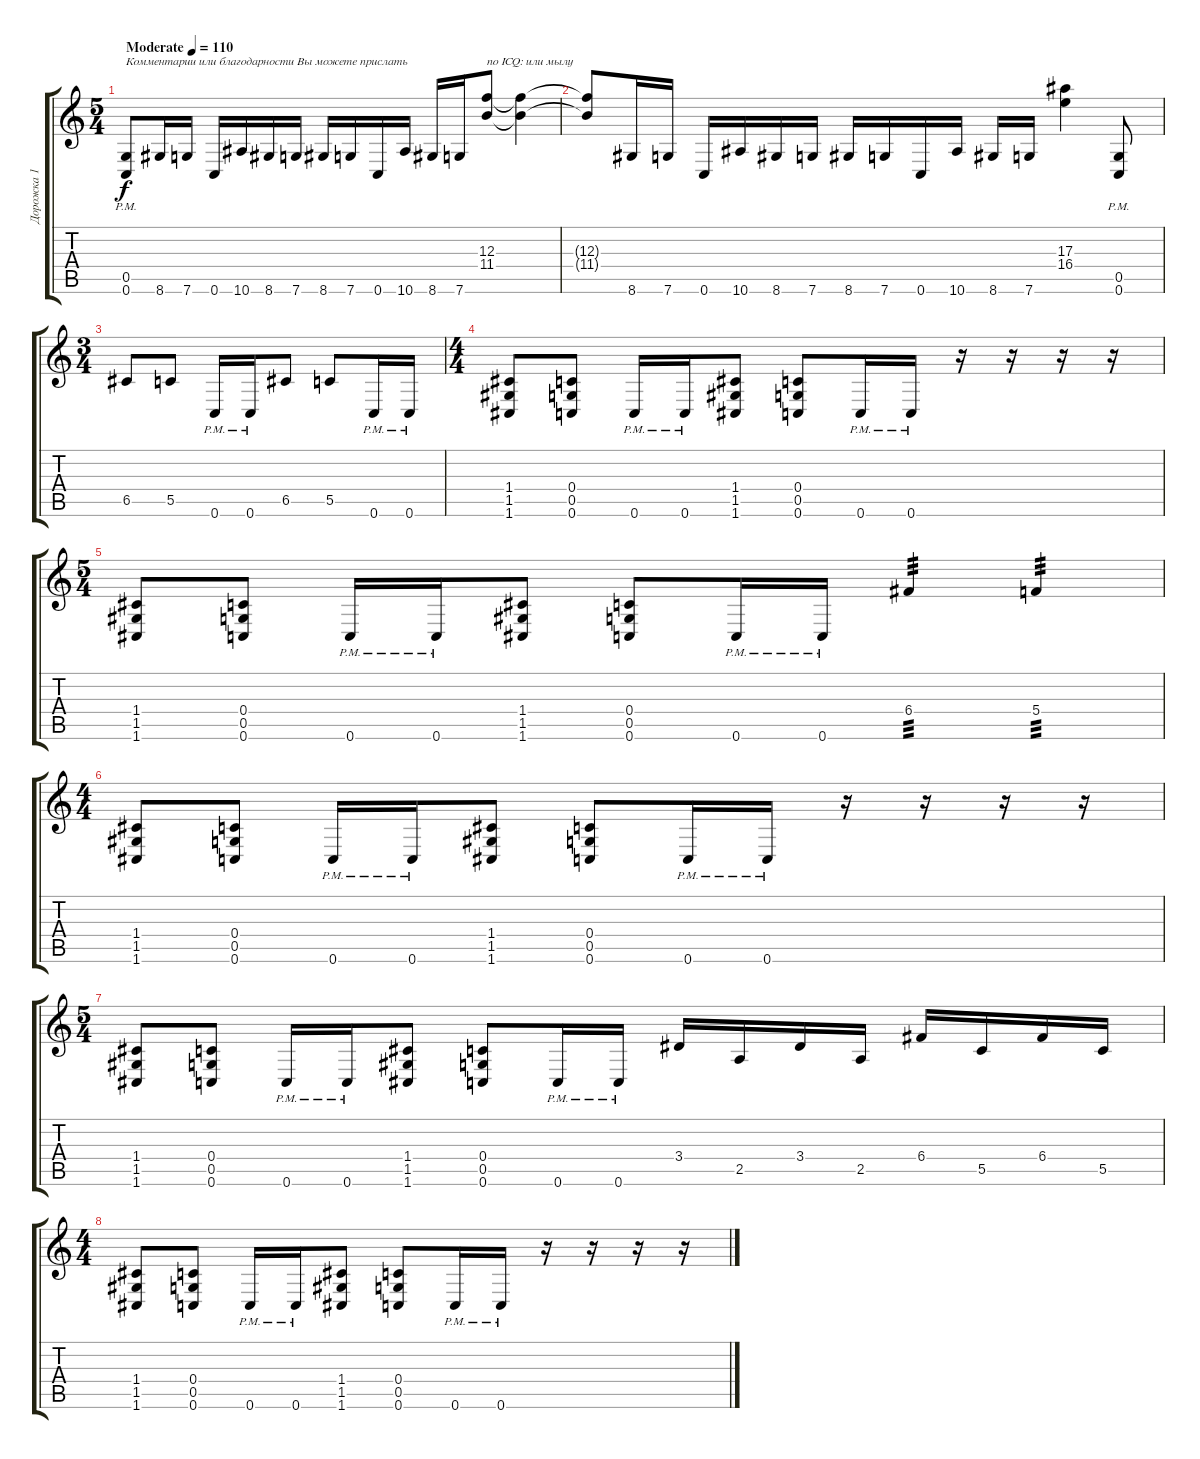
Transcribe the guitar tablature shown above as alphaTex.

\track ("Дорожка 1" "Дорожка 1") {instrument overdrivenguitar}
\staff {score tabs}
\tuning (D4 A3 F3 C3 G2 C2) {hide}
\ts (5 4)
\tempo (110 "Moderate")
\clef g2
\ks c
(0.5{pm} 0.6{pm}).8{txt "Комментарии или благодарности Вы можете прислать " dy f instrument overdrivenguitar} 8.6.16 7.6.16 0.6.16 10.6.16 8.6.16 7.6.16 8.6.16 7.6.16 0.6.16 10.6.16 8.6.16 7.6.16 (12.3 11.4).8{txt "по ICQ: или мылу"} (12.3{t} 11.4{t}).4 |
(12.3{t} 11.4{t}).8 8.6.16 7.6.16 0.6.16 10.6.16 8.6.16 7.6.16 8.6.16 7.6.16 0.6.16 10.6.16 8.6.16 7.6.16 (17.3 16.4).4 (0.5{pm} 0.6{pm}).8 |
\ts (3 4)
6.5.8 5.5.8 0.6{pm}.16 0.6{pm}.16 6.5.8 5.5.8 0.6{pm}.16 0.6{pm}.16 |
\ts (4 4)
(1.4 1.5 1.6).8 (0.4 0.5 0.6).8 0.6{pm}.16 0.6{pm}.16 (1.4 1.5 1.6).8 (0.4 0.5 0.6).8 0.6{pm}.16 0.6{pm}.16 r.16 r.16 r.16 r.16 |
\ts (5 4)
(1.4 1.5 1.6).8 (0.4 0.5 0.6).8 0.6{pm}.16 0.6{pm}.16 (1.4 1.5 1.6).8 (0.4 0.5 0.6).8 0.6{pm}.16 0.6{pm}.16 6.4.4{tp 3} 5.4.4{tp 3} |
\ts (4 4)
(1.4 1.5 1.6).8 (0.4 0.5 0.6).8 0.6{pm}.16 0.6{pm}.16 (1.4 1.5 1.6).8 (0.4 0.5 0.6).8 0.6{pm}.16 0.6{pm}.16 r.16 r.16 r.16 r.16 |
\ts (5 4)
(1.4 1.5 1.6).8 (0.4 0.5 0.6).8 0.6{pm}.16 0.6{pm}.16 (1.4 1.5 1.6).8 (0.4 0.5 0.6).8 0.6{pm}.16 0.6{pm}.16 3.4.16 2.5.16 3.4.16 2.5.16 6.4.16 5.5.16 6.4.16 5.5.16 |
\ts (4 4)
(1.4 1.5 1.6).8 (0.4 0.5 0.6).8 0.6{pm}.16 0.6{pm}.16 (1.4 1.5 1.6).8 (0.4 0.5 0.6).8 0.6{pm}.16 0.6{pm}.16 r.16 r.16 r.16 r.16
